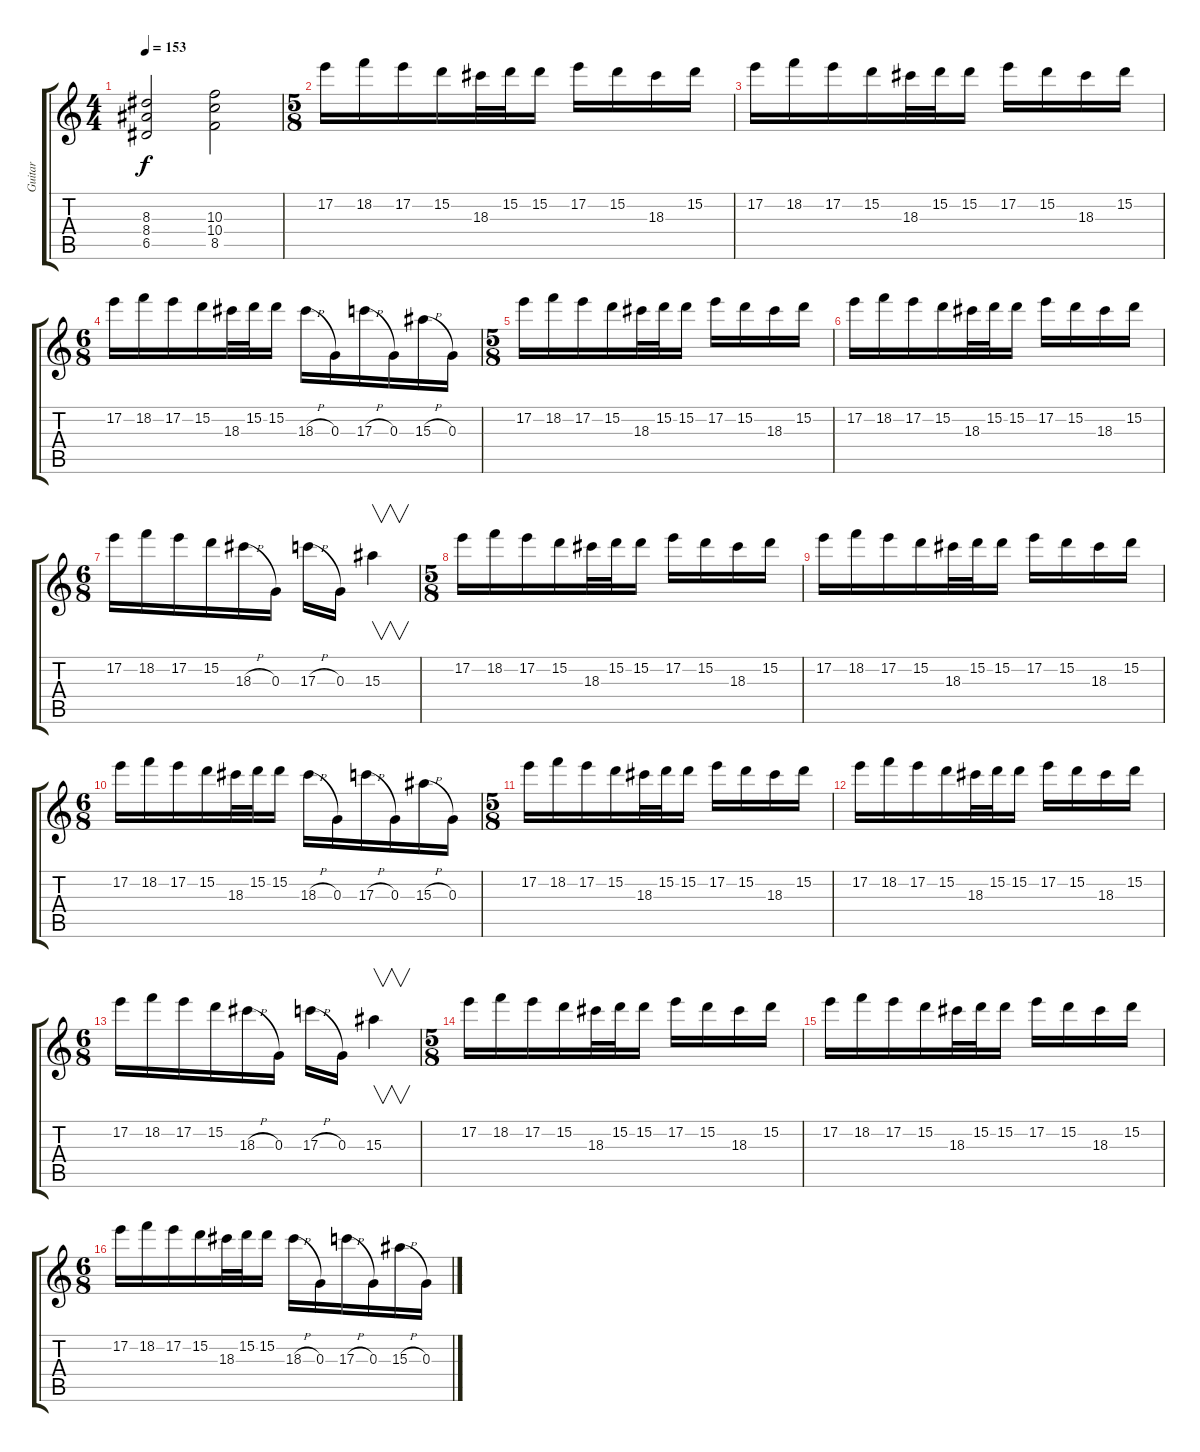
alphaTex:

\track ("Guitar" "Guitar") {instrument distortionguitar}
\staff {score tabs}
\tuning (E4 B3 G3 D3 A2 E2) {hide}
\ts (4 4)
\tempo 153
\clef g2
\ks c
(8.3 8.4 6.5).2{dy f} (10.3 10.4 8.5).2 |
\ts (5 8)
17.2.16 18.2.16 17.2.16 15.2.16 18.3.32 15.2.32 15.2.16 17.2.16 15.2.16 18.3.16 15.2.16 |
17.2.16 18.2.16 17.2.16 15.2.16 18.3.32 15.2.32 15.2.16 17.2.16 15.2.16 18.3.16 15.2.16 |
\ts (6 8)
17.2.16 18.2.16 17.2.16 15.2.16 18.3.32 15.2.32 15.2.16 18.3{h}.16 0.3.16 17.3{h}.16 0.3.16 15.3{h}.16 0.3.16 |
\ts (5 8)
17.2.16 18.2.16 17.2.16 15.2.16 18.3.32 15.2.32 15.2.16 17.2.16 15.2.16 18.3.16 15.2.16 |
17.2.16 18.2.16 17.2.16 15.2.16 18.3.32 15.2.32 15.2.16 17.2.16 15.2.16 18.3.16 15.2.16 |
\ts (6 8)
17.2.16 18.2.16 17.2.16 15.2.16 18.3{h}.16 0.3.16 17.3{h}.16 0.3.16 15.3.4{v} |
\ts (5 8)
17.2.16 18.2.16 17.2.16 15.2.16 18.3.32 15.2.32 15.2.16 17.2.16 15.2.16 18.3.16 15.2.16 |
17.2.16 18.2.16 17.2.16 15.2.16 18.3.32 15.2.32 15.2.16 17.2.16 15.2.16 18.3.16 15.2.16 |
\ts (6 8)
17.2.16 18.2.16 17.2.16 15.2.16 18.3.32 15.2.32 15.2.16 18.3{h}.16 0.3.16 17.3{h}.16 0.3.16 15.3{h}.16 0.3.16 |
\ts (5 8)
17.2.16 18.2.16 17.2.16 15.2.16 18.3.32 15.2.32 15.2.16 17.2.16 15.2.16 18.3.16 15.2.16 |
17.2.16 18.2.16 17.2.16 15.2.16 18.3.32 15.2.32 15.2.16 17.2.16 15.2.16 18.3.16 15.2.16 |
\ts (6 8)
17.2.16 18.2.16 17.2.16 15.2.16 18.3{h}.16 0.3.16 17.3{h}.16 0.3.16 15.3.4{v} |
\ts (5 8)
17.2.16 18.2.16 17.2.16 15.2.16 18.3.32 15.2.32 15.2.16 17.2.16 15.2.16 18.3.16 15.2.16 |
17.2.16 18.2.16 17.2.16 15.2.16 18.3.32 15.2.32 15.2.16 17.2.16 15.2.16 18.3.16 15.2.16 |
\ts (6 8)
17.2.16 18.2.16 17.2.16 15.2.16 18.3.32 15.2.32 15.2.16 18.3{h}.16 0.3.16 17.3{h}.16 0.3.16 15.3{h}.16 0.3.16
